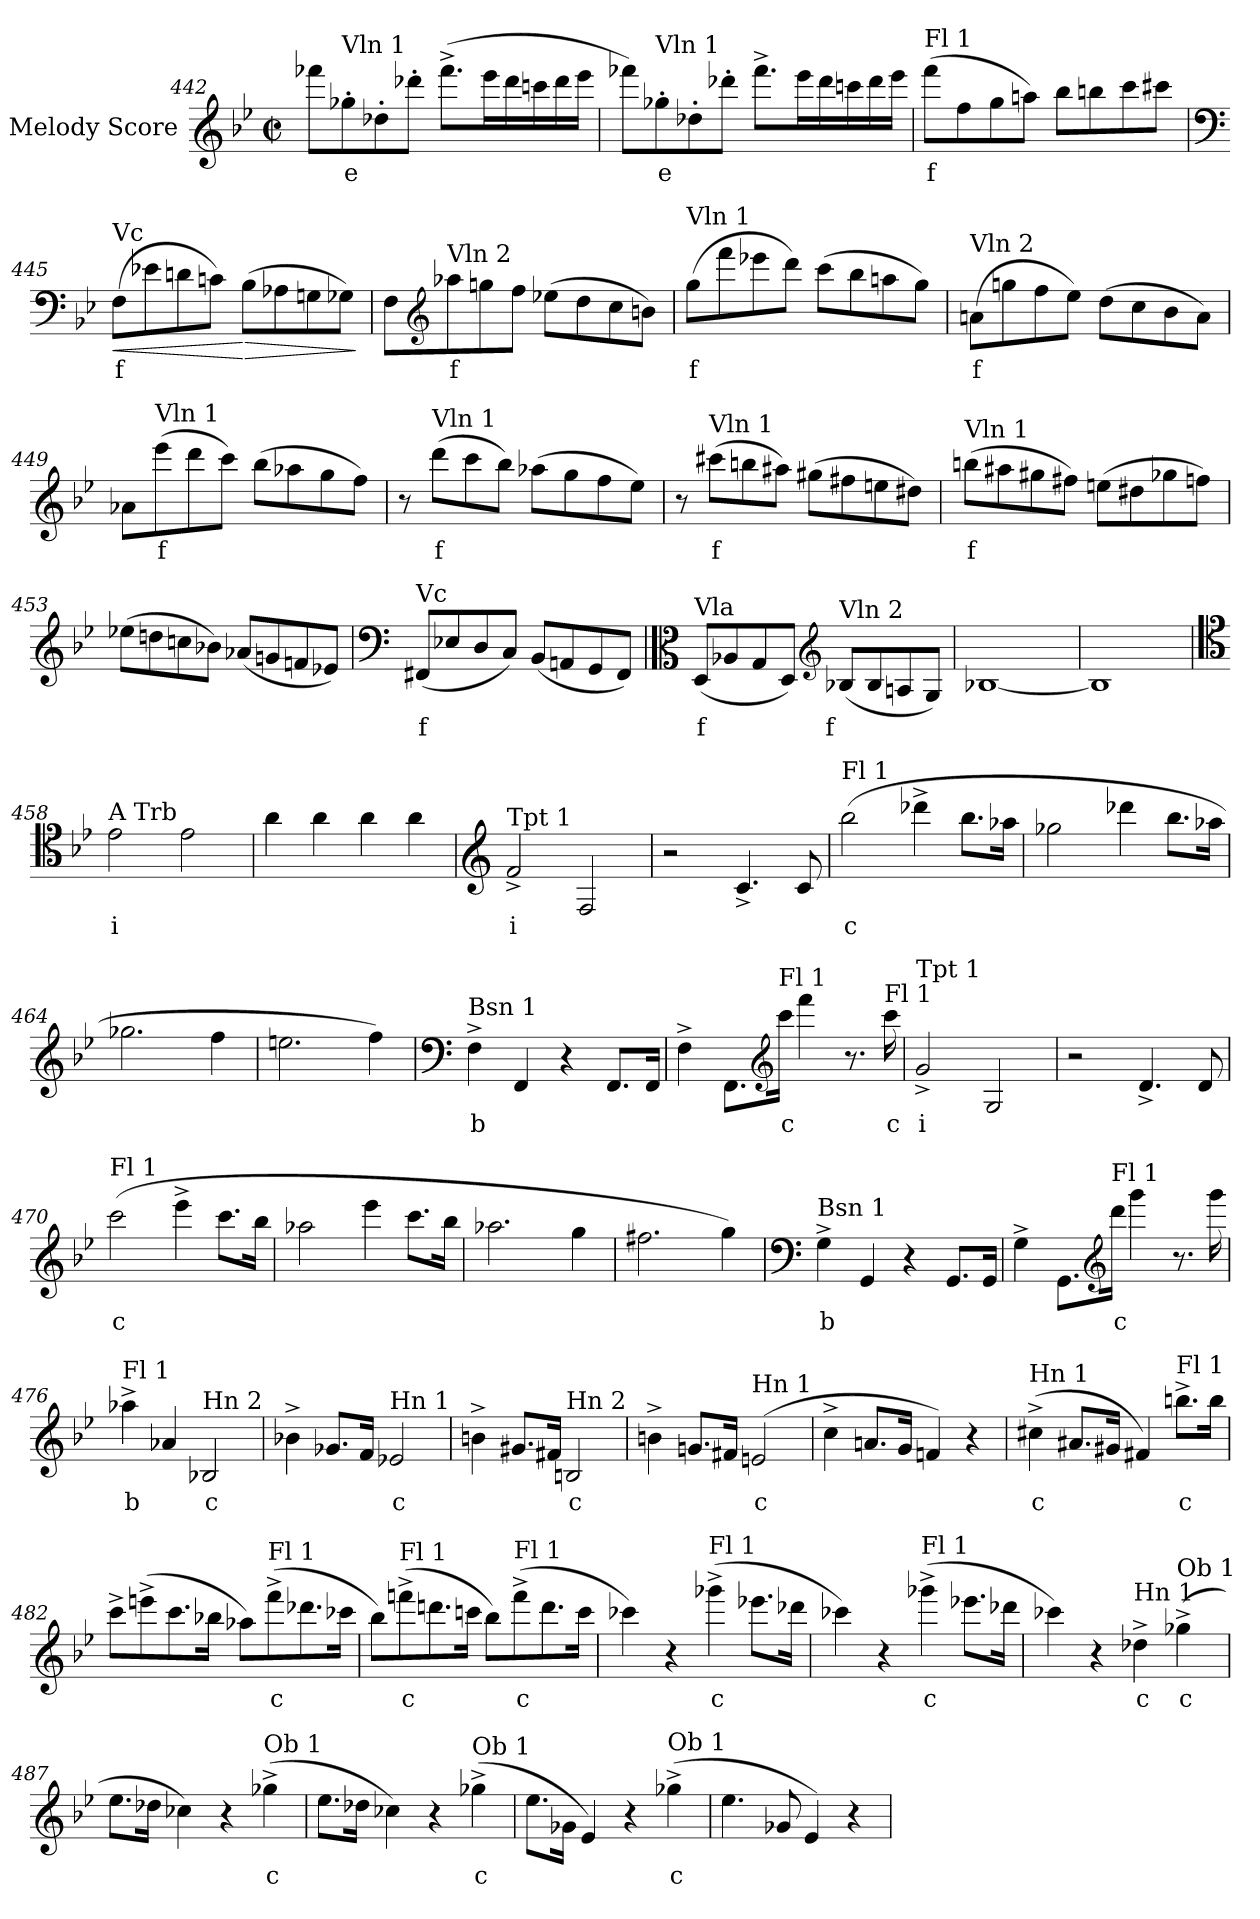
**kern	**text	**dynam
*part1	*part1	*part1
*staff1	*staff1	*staff1
*I"Melody Score	*	*
*clefG2	*	*
*k[b-e-]	*	*
*M2/2	*	*
*met(c|)	*	*
=442	=442	=442
8fff-X\L	.	.
!LO:TX:a:t=Vln 1	!	!
!	!LO:LY:b:color=#FF0000	!
8gg-X'\	e	.
8dd-X'\	.	.
8ddd-X'\J	.	.
(8.fff-^\L	.	.
16eee-\L	.	.
16ddd-\	.	.
16cccn\	.	.
16ddd-\	.	.
16eee-\JJ	.	.
=443	=443	=443
8fff-X\L)	.	.
!LO:TX:a:t=Vln 1	!	!
!	!LO:LY:b:color=#FF0000	!
8gg-X'\	e	.
8dd-X'\	.	.
8ddd-X'\J	.	.
8.fff-^\L	.	.
16eee-\L	.	.
16ddd-\	.	.
16cccn\	.	.
16ddd-\	.	.
16eee-\JJ	.	.
=444	=444	=444
!LO:TX:a:t=Fl 1	!	!
!	!LO:LY:b:color=#FF0000	!
(8fff\L	f	.
8ff\	.	.
8gg\	.	.
8aan\J)	.	.
8bb-\L	.	.
8bbn\	.	.
8ccc\	.	.
8ccc#X\J	.	.
=445	=445	=445
*clefF4	*	*
!LO:TX:a:t=Vc	!	!
!	!LO:LY:b:color=#FF0000	!LO:HP:b
(8F\L	f	<
8e-X\	.	.
8dn\	.	.
8cn\J)	.	.
!	!	!LO:HP:n=1:b
(8B-\L	.	[ >
8A-X\	.	.
8Gn\	.	.
8G-X\J)	.	.
.	.	]
=446	=446	=446
8F\L	.	.
*clefG2	*	*
!LO:TX:a:t=Vln 2	!	!
!	!LO:LY:b:color=#FF0000	!
8aa-X\	f	.
8ggn\	.	.
8ff\J	.	.
(8ee-X\L	.	.
8dd\	.	.
8cc\	.	.
8bn\J)	.	.
=447	=447	=447
!LO:TX:a:t=Vln 1	!	!
!	!LO:LY:b:color=#FF0000	!
(8gg\L	f	.
8fff\	.	.
8eee-X\	.	.
8ddd\J)	.	.
(8ccc\L	.	.
8bb-\	.	.
8aan\	.	.
8gg\J)	.	.
=448	=448	=448
!LO:TX:a:t=Vln 2	!	!
!	!LO:LY:b:color=#FF0000	!
(8an\L	f	.
8ggn\	.	.
8ff\	.	.
8ee-\J)	.	.
(8dd\L	.	.
8cc\	.	.
8b-\	.	.
8a\J)	.	.
=449	=449	=449
8a-X\L	.	.
!LO:TX:a:t=Vln 1	!	!
!	!LO:LY:b:color=#FF0000	!
(8eee-\	f	.
8ddd\	.	.
8ccc\J)	.	.
(8bb-\L	.	.
8aa-X\	.	.
8gg\	.	.
8ff\J)	.	.
=450	=450	=450
8r	.	.
!LO:TX:a:t=Vln 1	!	!
!	!LO:LY:b:color=#FF0000	!
(8ddd\L	f	.
8ccc\	.	.
8bb-\J)	.	.
(8aa-X\L	.	.
8gg\	.	.
8ff\	.	.
8ee-\J)	.	.
=451	=451	=451
8r	.	.
!LO:TX:a:t=Vln 1	!	!
!	!LO:LY:b:color=#FF0000	!
(8ccc#X\L	f	.
8bbn\	.	.
8aa#X\J)	.	.
(8gg#X\L	.	.
8ff#X\	.	.
8een\	.	.
8dd#X\J)	.	.
=452	=452	=452
!LO:TX:a:t=Vln 1	!	!
!	!LO:LY:b:color=#FF0000	!
(8bbn\L	f	.
8aa#X\	.	.
8gg#X\	.	.
8ff#X\J)	.	.
(8een\L	.	.
8dd#X\	.	.
8gg-X\	.	.
8ffn\J)	.	.
=453	=453	=453
(8ee-X\L	.	.
8ddn\	.	.
8ccn\	.	.
8b-X\J)	.	.
(8a-X/L	.	.
8gn/	.	.
8fn/	.	.
8e-X/J)	.	.
=454	=454	=454
*clefF4	*	*
!LO:TX:a:t=Vc	!	!
!	!LO:LY:b:color=#FF0000	!
(8FF#X/L	f	.
8E-X/	.	.
8D/	.	.
8C/J)	.	.
(8BB-/L	.	.
8AAn/	.	.
8GG/	.	.
8FF#/J)	.	.
=455	=455	=455
*clefC3	*	*
!LO:TX:a:t=Vla	!	!
!	!LO:LY:b:color=#FF0000	!
(8D/L	f	.
8A-X/	.	.
8G/	.	.
8D/J)	.	.
*clefG2	*	*
!LO:TX:a:t=Vln 2	!	!
!	!LO:LY:b:color=#FF0000	!
(8B-X/L	f	.
8B-/	.	.
8A/	.	.
8G/J)	.	.
=456	=456	=456
[1B-X	.	.
=457	=457	=457
1B-]	.	.
=458	=458	=458
*clefC4	*	*
!LO:TX:a:t=A Trb	!	!
!	!LO:LY:b:color=#FF0000	!
2e-\	i	.
2e-\	.	.
=459	=459	=459
4a\	.	.
4a\	.	.
4a\	.	.
4a\	.	.
=460	=460	=460
*clefG2	*	*
!LO:TX:a:t=Tpt 1	!	!
!	!LO:LY:b:color=#FF0000	!
2f^>/	i	.
2F/	.	.
=461	=461	=461
2r	.	.
4.c^>/	.	.
8c/	.	.
=462	=462	=462
!LO:TX:a:t=Fl 1	!	!
!	!LO:LY:b:color=#FF0000	!
(2bb-\	c	.
4ddd-X^\	.	.
8.bb-\L	.	.
16aa-X\Jk	.	.
=463	=463	=463
2gg-X\	.	.
4ddd-X\	.	.
8.bb-\L	.	.
16aa-X\Jk	.	.
=464	=464	=464
2.gg-X\	.	.
4ff\	.	.
=465	=465	=465
2.een\	.	.
4ff\)	.	.
=466	=466	=466
*clefF4	*	*
!LO:TX:a:t=Bsn 1	!	!
!	!LO:LY:b:color=#FF0000	!
4F^\	b	.
4FF/	.	.
4r	.	.
8.FF/L	.	.
16FF/Jk	.	.
=467	=467	=467
4F^\	.	.
8.FF\L	.	.
*clefG2	*	*
!LO:TX:a:t=Fl 1	!	!
!	!LO:LY:b:color=#FF0000	!
16ccc\Jk	c	.
4fff\	.	.
8.r	.	.
!LO:TX:a:t=Fl 1	!	!
!	!LO:LY:b:color=#FF0000	!
16ccc\	c	.
=468	=468	=468
!LO:TX:a:t=Tpt 1	!	!
!	!LO:LY:b:color=#FF0000	!
2g^>/	i	.
2G/	.	.
=469	=469	=469
2r	.	.
4.d^/	.	.
8d/	.	.
=470	=470	=470
!LO:TX:a:t=Fl 1	!	!
!	!LO:LY:b:color=#FF0000	!
(2ccc\	c	.
4eee-^\	.	.
8.ccc\L	.	.
16bb-\Jk	.	.
=471	=471	=471
2aa-X\	.	.
4eee-\	.	.
8.ccc\L	.	.
16bb-\Jk	.	.
=472	=472	=472
2.aa-X\	.	.
4gg\	.	.
=473	=473	=473
2.ff#X\	.	.
4gg\)	.	.
=474	=474	=474
*clefF4	*	*
!LO:TX:a:t=Bsn 1	!	!
!	!LO:LY:b:color=#FF0000	!
4G^\	b	.
4GG/	.	.
4r	.	.
8.GG/L	.	.
16GG/Jk	.	.
=475	=475	=475
4G^\	.	.
8.GG\L	.	.
*clefG2	*	*
!LO:TX:a:t=Fl 1	!	!
!	!LO:LY:b:color=#FF0000	!
16ddd\Jk	c	.
4ggg\	.	.
8.r	.	.
16ggg\	.	.
=476	=476	=476
!LO:TX:a:t=Fl 1	!	!
!	!LO:LY:b:color=#FF0000	!
4aa-X^\	b	.
4a-X/	.	.
!LO:TX:a:t=Hn 2	!	!
!	!LO:LY:b:color=#FF0000	!
2B-X/	c	.
=477	=477	=477
4b-X^>\	.	.
8.g-X/L	.	.
16f/Jk	.	.
!LO:TX:a:t=Hn 1	!	!
!	!LO:LY:b:color=#FF0000	!
2e-X/	c	.
=478	=478	=478
4bn^>\	.	.
8.g#X/L	.	.
16f#X/Jk	.	.
!LO:TX:a:t=Hn 2	!	!
!	!LO:LY:b:color=#FF0000	!
2Bn/	c	.
=479	=479	=479
4bn^>\	.	.
8.gn/L	.	.
16f#X/Jk	.	.
!LO:TX:a:t=Hn 1	!	!
!	!LO:LY:b:color=#FF0000	!
(2en/	c	.
=480	=480	=480
4cc^>\	.	.
8.an/L	.	.
16g/Jk	.	.
4fn/)	.	.
4r	.	.
=481	=481	=481
!LO:TX:a:t=Hn 1	!	!
!	!LO:LY:b:color=#FF0000	!
(4cc#X^>\	c	.
8.a#X/L	.	.
16g#X/Jk	.	.
4f#X/)	.	.
!LO:TX:a:t=Fl 1	!	!
!	!LO:LY:b:color=#FF0000	!
8.bb^>\L	c	.
16bb\Jk	.	.
=482	=482	=482
8ccc^\L	.	.
(8eeen^\	.	.
8.ccc\	.	.
16bb-X\Jk	.	.
8aa-X\L)	.	.
!LO:TX:a:t=Fl 1	!	!
!	!LO:LY:b:color=#FF0000	!
(8fff^\	c	.
8.ddd-X\	.	.
16ccc-X\Jk	.	.
=483	=483	=483
8bb-\L)	.	.
!LO:TX:a:t=Fl 1	!	!
!	!LO:LY:b:color=#FF0000	!
(8fffn^\	c	.
8.dddn\	.	.
16cccn\Jk	.	.
8bb-\L)	.	.
!LO:TX:a:t=Fl 1	!	!
!	!LO:LY:b:color=#FF0000	!
(8fff^\	c	.
8.ddd\	.	.
16ccc\Jk	.	.
=484	=484	=484
4ccc-X\)	.	.
4r	.	.
!LO:TX:a:t=Fl 1	!	!
!	!LO:LY:b:color=#FF0000	!
(4ggg-X^\	c	.
8.eee-X\L	.	.
16ddd-X\Jk	.	.
=485	=485	=485
4ccc-X\)	.	.
4r	.	.
!LO:TX:a:t=Fl 1	!	!
!	!LO:LY:b:color=#FF0000	!
(4ggg-X^\	c	.
8.eee-X\L	.	.
16ddd-X\Jk	.	.
=486	=486	=486
4ccc-X\)	.	.
4r	.	.
!LO:TX:a:t=Hn 1	!	!
!	!LO:LY:b:color=#FF0000	!
4dd-X^\	c	.
!LO:TX:a:t=Ob 1	!	!
!	!LO:LY:b:color=#FF0000	!
(4gg-X^\	c	.
=487	=487	=487
8.ee-\L	.	.
16dd-X\Jk	.	.
4cc-X\)	.	.
4r	.	.
!LO:TX:a:t=Ob 1	!	!
!	!LO:LY:b:color=#FF0000	!
(4gg-X^\	c	.
=488	=488	=488
8.ee-\L	.	.
16dd-X\Jk	.	.
4cc-X\)	.	.
4r	.	.
!LO:TX:a:t=Ob 1	!	!
!	!LO:LY:b:color=#FF0000	!
(4gg-X^\	c	.
=489	=489	=489
8.ee-\L	.	.
16g-X\Jk	.	.
4e-/)	.	.
4r	.	.
!LO:TX:a:t=Ob 1	!	!
!	!LO:LY:b:color=#FF0000	!
(4gg-X^\	c	.
=490	=490	=490
4.ee-\	.	.
8g-X/	.	.
4e-/)	.	.
4r	.	.
=	=	=
*-	*-	*-
